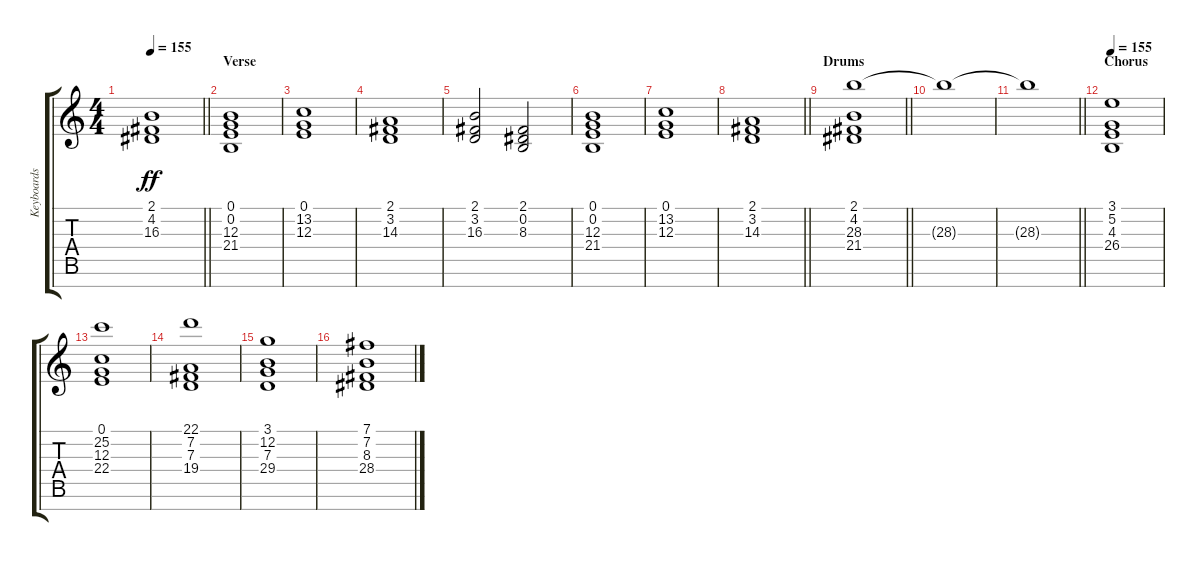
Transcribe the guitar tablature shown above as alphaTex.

\track ("Keyboards" "Keyboards") {solo instrument musicbox}
\staff {score tabs}
\tuning (E4 B3 G3 D3 A2 E2 B1) {hide}
\ts (4 4)
\tempo 155
\clef g2
\barLineRight lightlight
\ks c
(2.1 4.2 16.3).1{dy ff} |
\section ("" "Verse")
(0.1 0.2 12.3 21.4).1 |
(0.1 13.2 12.3).1 |
(2.1 3.2 14.3).1 |
(2.1 3.2 16.3).2 (2.1 0.2 8.3).2 |
(0.1 0.2 12.3 21.4).1 |
(0.1 13.2 12.3).1 |
\barLineRight lightlight
(2.1 3.2 14.3).1 |
\section ("" "Drums ")
\barLineRight lightlight
(2.1 4.2 28.3 21.4).1 |
28.3{t}.1 |
\barLineRight lightlight
28.3{t}.1 |
\section ("" "Chorus")
\tempo 155
(3.1 5.2 4.3 26.4).1{volume 13 instrument stringensemble1} |
(0.1 25.2 12.3 22.4).1 |
(22.1 7.2 7.3 19.4).1 |
(3.1 12.2 7.3 29.4).1 |
(7.1 7.2 8.3 28.4).1
